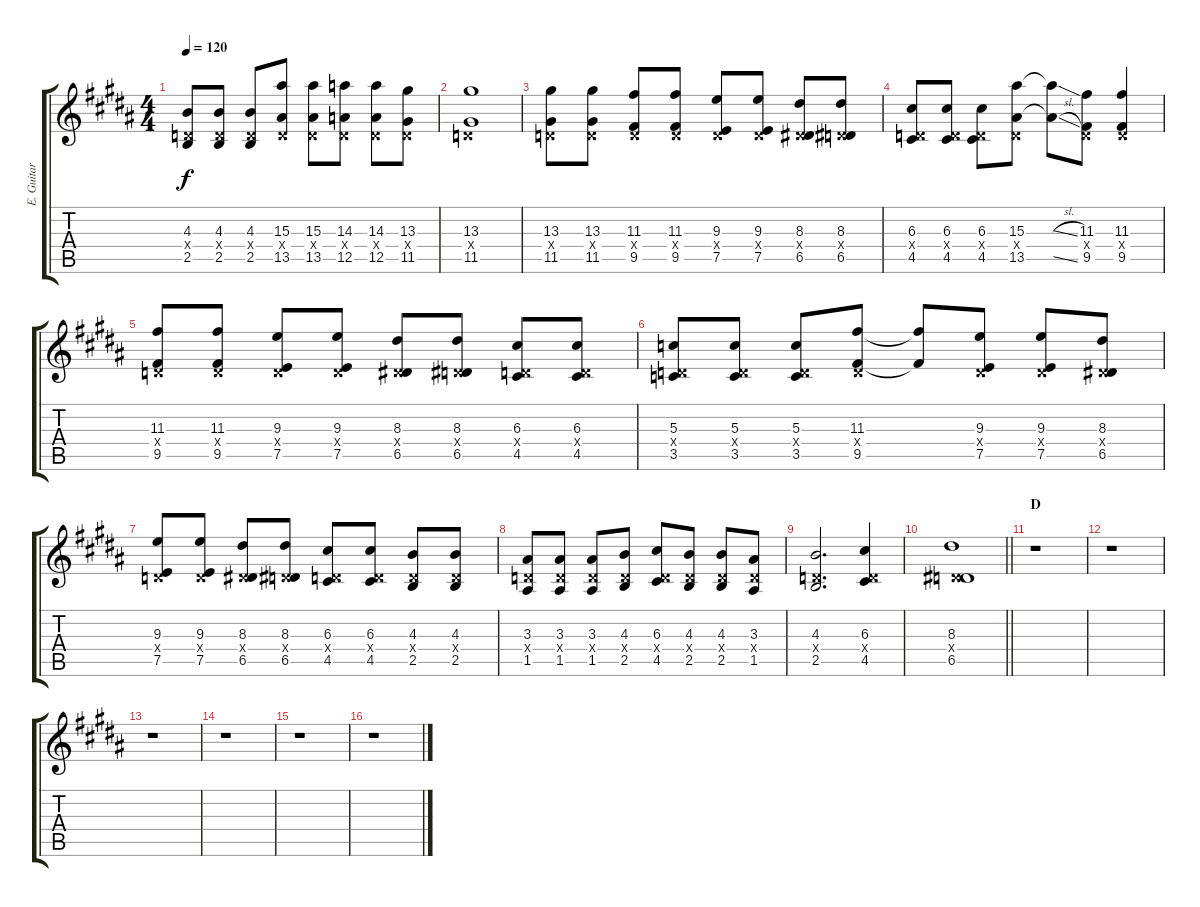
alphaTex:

\track ("E. Guitar I" "E. Guitar ") {instrument electricguitarclean}
\staff {score tabs}
\tuning (E4 B3 G3 D3 A2 E2) {hide}
\ts (4 4)
\tempo 120
\clef g2
\ks b
(4.3 0.4{x} 2.5).8{dy f} (4.3 0.4{x} 2.5).8 (4.3 0.4{x} 2.5).8 (15.3 0.4{x} 13.5).8 (15.3 0.4{x} 13.5).8 (14.3 0.4{x} 12.5).8 (14.3 0.4{x} 12.5).8 (13.3 0.4{x} 11.5).8 |
(13.3 0.4{x} 11.5).1 |
(13.3 0.4{x} 11.5).8 (13.3 0.4{x} 11.5).8 (11.3 0.4{x} 9.5).8 (11.3 0.4{x} 9.5).8 (9.3 0.4{x} 7.5).8 (9.3 0.4{x} 7.5).8 (8.3 0.4{x} 6.5).8 (8.3 0.4{x} 6.5).8 |
(6.3 0.4{x} 4.5).8 (6.3 0.4{x} 4.5).8 (6.3 0.4{x} 4.5).8 (15.3 0.4{x} 13.5).8 (15.3{sl t} 13.5{sl t}).8 (11.3 0.4{x} 9.5).8 (11.3 0.4{x} 9.5).4 |
(11.3 0.4{x} 9.5).8 (11.3 0.4{x} 9.5).8 (9.3 0.4{x} 7.5).8 (9.3 0.4{x} 7.5).8 (8.3 0.4{x} 6.5).8 (8.3 0.4{x} 6.5).8 (6.3 0.4{x} 4.5).8 (6.3 0.4{x} 4.5).8 |
(5.3 0.4{x} 3.5).8 (5.3 0.4{x} 3.5).8 (5.3 0.4{x} 3.5).8 (11.3 0.4{x} 9.5).8 (11.3{t} 9.5{t}).8 (9.3 0.4{x} 7.5).8 (9.3 0.4{x} 7.5).8 (8.3 0.4{x} 6.5).8 |
(9.3 0.4{x} 7.5).8 (9.3 0.4{x} 7.5).8 (8.3 0.4{x} 6.5).8 (8.3 0.4{x} 6.5).8 (6.3 0.4{x} 4.5).8 (6.3 0.4{x} 4.5).8 (4.3 0.4{x} 2.5).8 (4.3 0.4{x} 2.5).8 |
(3.3 0.4{x} 1.5).8 (3.3 0.4{x} 1.5).8 (3.3 0.4{x} 1.5).8 (4.3 0.4{x} 2.5).8 (6.3 0.4{x} 4.5).8 (4.3 0.4{x} 2.5).8 (4.3 0.4{x} 2.5).8 (3.3 0.4{x} 1.5).8 |
(4.3 0.4{x} 2.5).2{d} (6.3 0.4{x} 4.5).4 |
\barLineRight lightlight
(8.3 0.4{x} 6.5).1 |
\section ("" "D")
r.1 |
r.1 |
r.1 |
r.1 |
r.1 |
r.1
